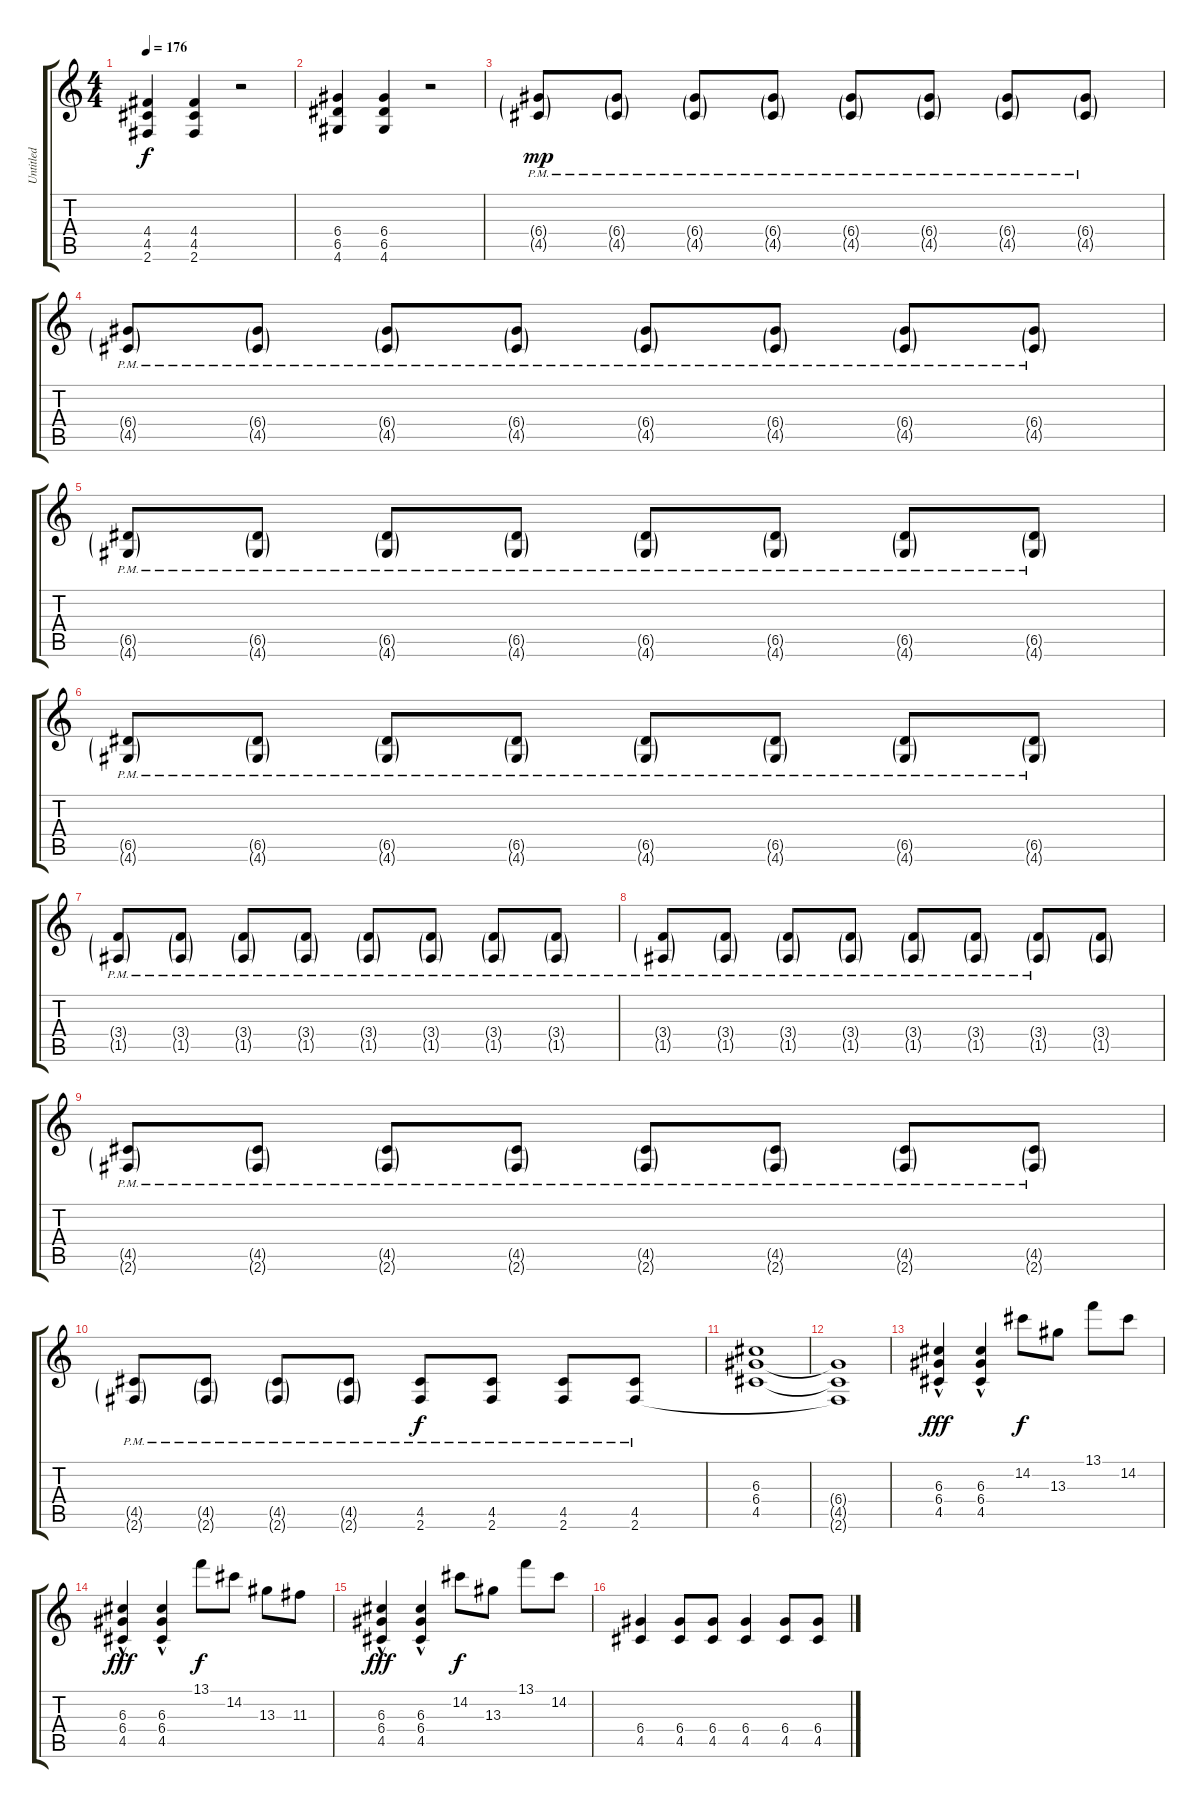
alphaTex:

\track ("Untitled" "Untitled") {instrument distortionguitar}
\staff {score tabs}
\tuning (E4 B3 G3 D3 A2 E2) {hide}
\ts (4 4)
\tempo 176
\clef g2
\ks c
(4.4 4.5 2.6).4{dy f} (4.4 4.5 2.6).4 r.2 |
(6.4 6.5 4.6).4 (6.4 6.5 4.6).4 r.2 |
(6.4{g} 4.5{g pm}).8{dy mp} (6.4{g} 4.5{g pm}).8 (6.4{g} 4.5{g pm}).8 (6.4{g} 4.5{g pm}).8 (6.4{g} 4.5{g pm}).8 (6.4{g} 4.5{g pm}).8 (6.4{g} 4.5{g pm}).8 (6.4{g} 4.5{g pm}).8 |
(6.4{g} 4.5{g pm}).8 (6.4{g} 4.5{g pm}).8 (6.4{g} 4.5{g pm}).8 (6.4{g} 4.5{g pm}).8 (6.4{g} 4.5{g pm}).8 (6.4{g} 4.5{g pm}).8 (6.4{g} 4.5{g pm}).8 (6.4{g} 4.5{g pm}).8 |
(6.5{g pm} 4.6{g pm}).8 (6.5{g pm} 4.6{g pm}).8 (6.5{g pm} 4.6{g pm}).8 (6.5{g pm} 4.6{g pm}).8 (6.5{g pm} 4.6{g pm}).8 (6.5{g pm} 4.6{g pm}).8 (6.5{g pm} 4.6{g pm}).8 (6.5{g pm} 4.6{g pm}).8 |
(6.5{g pm} 4.6{g pm}).8 (6.5{g pm} 4.6{g pm}).8 (6.5{g pm} 4.6{g pm}).8 (6.5{g pm} 4.6{g pm}).8 (6.5{g pm} 4.6{g pm}).8 (6.5{g pm} 4.6{g pm}).8 (6.5{g pm} 4.6{g pm}).8 (6.5{g pm} 4.6{g pm}).8 |
(3.4{g} 1.5{g pm}).8 (3.4{g} 1.5{g pm}).8 (3.4{g} 1.5{g pm}).8 (3.4{g} 1.5{g pm}).8 (3.4{g} 1.5{g pm}).8 (3.4{g} 1.5{g pm}).8 (3.4{g} 1.5{g pm}).8 (3.4{g} 1.5{g pm}).8 |
(3.4{g} 1.5{g pm}).8 (3.4{g} 1.5{g pm}).8 (3.4{g} 1.5{g pm}).8 (3.4{g} 1.5{g pm}).8 (3.4{g} 1.5{g pm}).8 (3.4{g} 1.5{g pm}).8 (3.4{g} 1.5{g pm}).8 (3.4{g} 1.5{g}).8 |
(4.5{g pm} 2.6{g}).8 (4.5{g pm} 2.6{g}).8 (4.5{g pm} 2.6{g}).8 (4.5{g pm} 2.6{g}).8 (4.5{g pm} 2.6{g}).8 (4.5{g pm} 2.6{g}).8 (4.5{g pm} 2.6{g}).8 (4.5{g pm} 2.6{g}).8 |
(4.5{g pm} 2.6{g}).8 (4.5{g pm} 2.6{g}).8 (4.5{g pm} 2.6{g}).8 (4.5{g pm} 2.6{g}).8 (4.5{pm} 2.6{pm}).8{dy f} (4.5{pm} 2.6{pm}).8 (4.5{pm} 2.6{pm}).8 (4.5{pm} 2.6{pm}).8 |
(6.3 6.4 4.5).1 |
(6.4{t} 4.5{t} 2.6{t}).1 |
(6.3 6.4{hac} 4.5{hac}).4{dy fff} (6.3 6.4{hac} 4.5{hac}).4 14.2.8{dy f} 13.3.8 13.1.8 14.2.8 |
(6.3 6.4{hac} 4.5{hac}).4{dy fff} (6.3 6.4{hac} 4.5{hac}).4 13.1.8{dy f} 14.2.8 13.3.8 11.3.8 |
(6.3 6.4{hac} 4.5{hac}).4{dy fff} (6.3 6.4{hac} 4.5{hac}).4 14.2.8{dy f} 13.3.8 13.1.8 14.2.8 |
(6.4 4.5).4 (6.4 4.5).8 (6.4 4.5).8 (6.4 4.5).4 (6.4 4.5).8 (6.4 4.5).8
